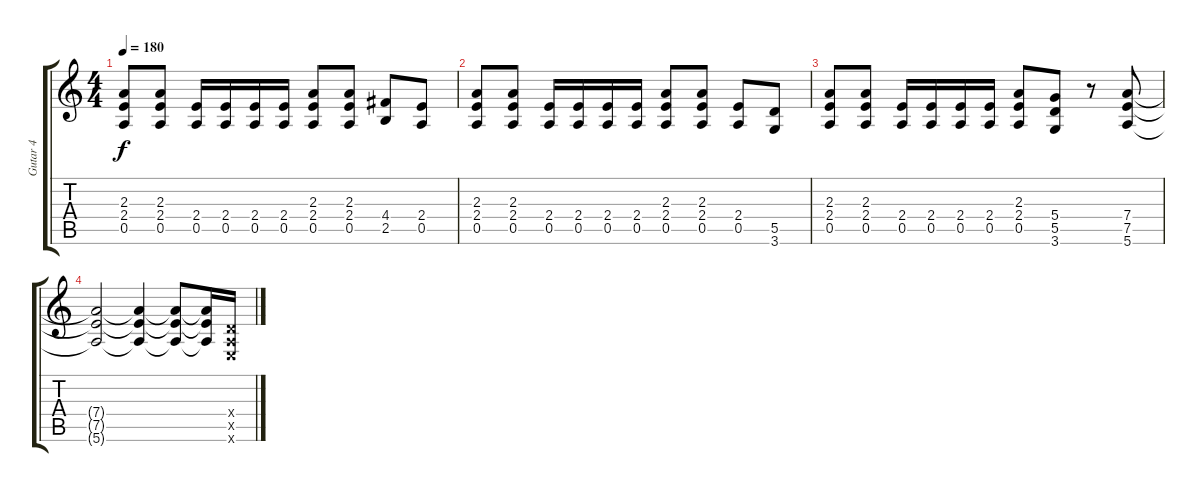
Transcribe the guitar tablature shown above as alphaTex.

\track ("Gutar 4" "Gutar 4") {instrument overdrivenguitar}
\staff {score tabs}
\tuning (E4 B3 G3 D3 A2 E2) {hide}
\ts (4 4)
\tempo 180
\clef g2
\ks c
(2.3 2.4 0.5).8{dy f} (2.3 2.4 0.5).8 (2.4 0.5).16 (2.4 0.5).16 (2.4 0.5).16 (2.4 0.5).16 (2.3 2.4 0.5).8 (2.3 2.4 0.5).8 (4.4 2.5).8 (2.4 0.5).8 |
(2.3 2.4 0.5).8 (2.3 2.4 0.5).8 (2.4 0.5).16 (2.4 0.5).16 (2.4 0.5).16 (2.4 0.5).16 (2.3 2.4 0.5).8 (2.3 2.4 0.5).8 (2.4 0.5).8 (5.5 3.6).8 |
(2.3 2.4 0.5).8 (2.3 2.4 0.5).8 (2.4 0.5).16 (2.4 0.5).16 (2.4 0.5).16 (2.4 0.5).16 (2.3 2.4 0.5).8 (5.4 5.5 3.6).8 r.8 (7.4 7.5 5.6).8 |
(7.4{t} 7.5{t} 5.6{t}).2 (7.4{t} 7.5{t} 5.6{t}).4 (7.4{t} 7.5{t} 5.6{t}).8 (7.4{t} 7.5{t} 5.6{t}).16 (0.4{x} 0.5{x} 0.6{x}).16
